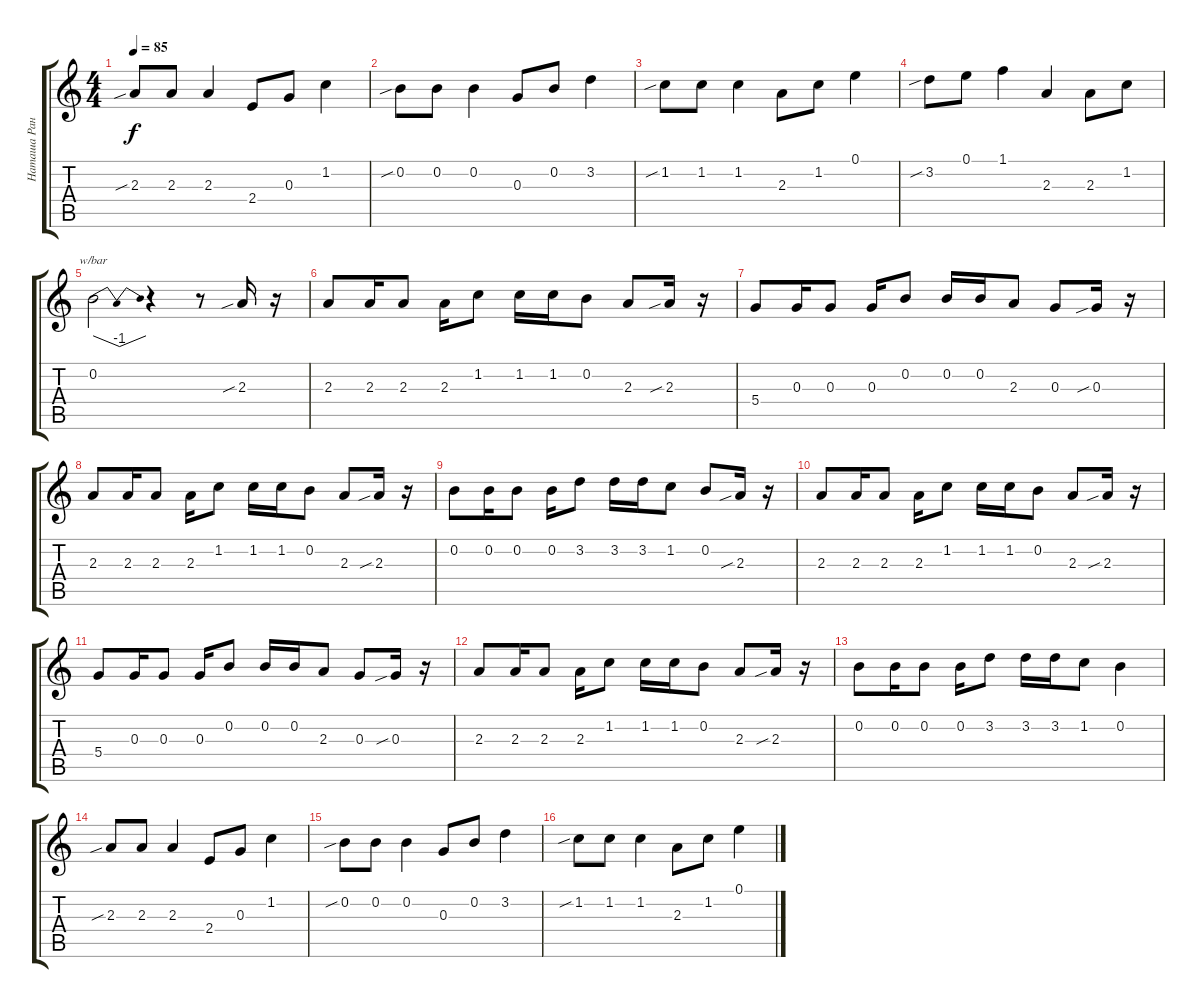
\track ("Наташа Ранетка" "Наташа Ран") {instrument overdrivenguitar}
\staff {score tabs}
\tuning (E4 B3 G3 D3 A2 E2) {hide}
\ts (4 4)
\tempo 85
\clef g2
\ks c
2.3{sib}.8{dy f} 2.3.8 2.3.4 2.4.8 0.3.8 1.2.4 |
0.2{sib}.8 0.2.8 0.2.4 0.3.8 0.2.8 3.2.4 |
1.2{sib}.8 1.2.8 1.2.4 2.3.8 1.2.8 0.1.4 |
3.2{sib}.8 0.1.8 1.1.4 2.3.4 2.3.8 1.2.8 |
0.2.2{tbe (dip default 0 0 30 -4 60 0)} r.4 r.8 2.3{sib}.16 r.16 |
2.3.8 2.3.16 2.3.8 2.3.16 1.2.8 1.2.16 1.2.16 0.2.8 2.3.8 2.3{sib}.16 r.16 |
5.4.8 0.3.16 0.3.8 0.3.16 0.2.8 0.2.16 0.2.16 2.3.8 0.3.8 0.3{sib}.16 r.16 |
2.3.8 2.3.16 2.3.8 2.3.16 1.2.8 1.2.16 1.2.16 0.2.8 2.3.8 2.3{sib}.16 r.16 |
0.2.8 0.2.16 0.2.8 0.2.16 3.2.8 3.2.16 3.2.16 1.2.8 0.2.8 2.3{sib}.16 r.16 |
2.3.8 2.3.16 2.3.8 2.3.16 1.2.8 1.2.16 1.2.16 0.2.8 2.3.8 2.3{sib}.16 r.16 |
5.4.8 0.3.16 0.3.8 0.3.16 0.2.8 0.2.16 0.2.16 2.3.8 0.3.8 0.3{sib}.16 r.16 |
2.3.8 2.3.16 2.3.8 2.3.16 1.2.8 1.2.16 1.2.16 0.2.8 2.3.8 2.3{sib}.16 r.16 |
0.2.8 0.2.16 0.2.8 0.2.16 3.2.8 3.2.16 3.2.16 1.2.8 0.2.4 |
2.3{sib}.8 2.3.8 2.3.4 2.4.8 0.3.8 1.2.4 |
0.2{sib}.8 0.2.8 0.2.4 0.3.8 0.2.8 3.2.4 |
1.2{sib}.8 1.2.8 1.2.4 2.3.8 1.2.8 0.1.4
